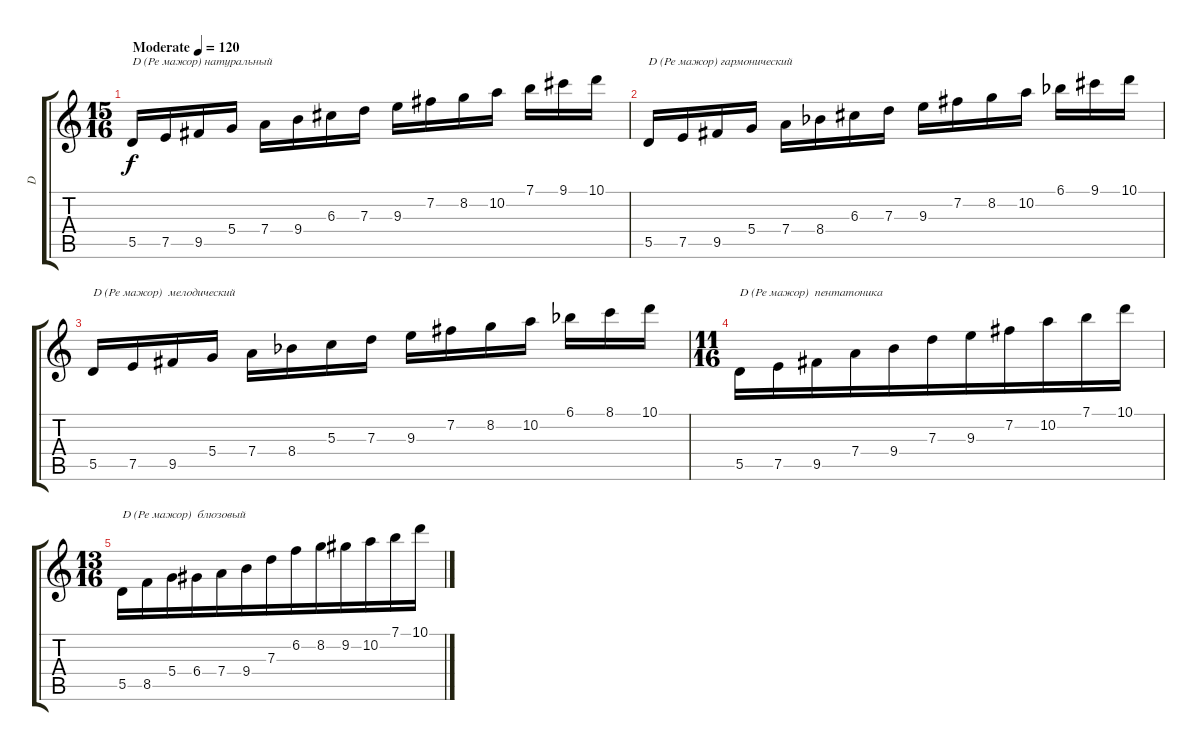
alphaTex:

\track ("D" "D") {instrument acousticguitarsteel}
\staff {score tabs}
\tuning (E4 B3 G3 D3 A2 E2) {hide}
\ts (15 16)
\tempo (120 "Moderate")
\clef g2
\ks c
5.5.16{txt "D (Ре мажор) натуральный" dy f instrument acousticguitarsteel} 7.5.16 9.5.16 5.4.16 7.4.16 9.4.16 6.3.16 7.3.16 9.3.16 7.2.16 8.2.16 10.2.16 7.1.16 9.1.16 10.1.16 |
5.5.16{txt "D (Ре мажор) гармонический"} 7.5.16 9.5.16 5.4.16 7.4.16 8.4{acc b}.16 6.3.16 7.3.16 9.3.16 7.2.16 8.2.16 10.2.16 6.1{acc b}.16 9.1.16 10.1.16 |
5.5.16{txt "D (Ре мажор)  мелодический"} 7.5.16 9.5.16 5.4.16 7.4.16 8.4{acc b}.16 5.3.16 7.3.16 9.3.16 7.2.16 8.2.16 10.2.16 6.1{acc b}.16 8.1.16 10.1.16 |
\ts (11 16)
5.5.16{txt "D (Ре мажор)  пентатоника" beam merge} 7.5.16{beam merge} 9.5.16{beam merge} 7.4.16{beam merge} 9.4.16 7.3.16{beam merge} 9.3.16{beam merge} 7.2.16{beam merge} 10.2.16{beam merge} 7.1.16{beam merge} 10.1.16 |
\ts (13 16)
5.5.16{txt "D (Ре мажор)  блюзовый" beam merge} 8.5.16{beam merge} 5.4.16{beam merge} 6.4.16{beam merge} 7.4.16{beam merge} 9.4.16 7.3.16{beam merge} 6.2.16{beam merge} 8.2.16{beam merge} 9.2.16{beam merge} 10.2.16{beam merge} 7.1.16{beam merge} 10.1.16
